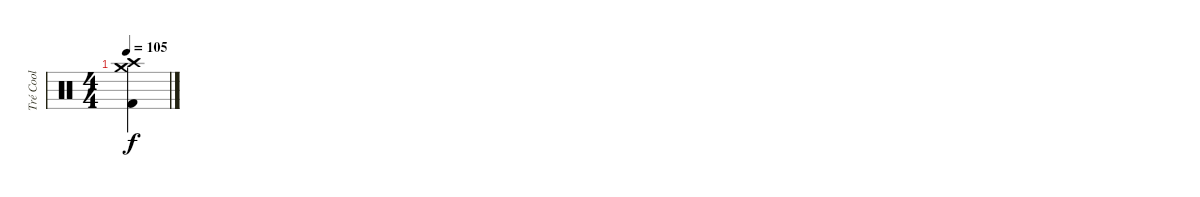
\track ("Tré Cool" "Tré Cool") {instrument percussion}
\staff {score}
\articulation defaults
\ts (4 4)
\tempo 105
\clef neutral
\ks c
("Crash high (hit)" "Crash medium (hit)" "Kick (hit) 2").4{dy f}
